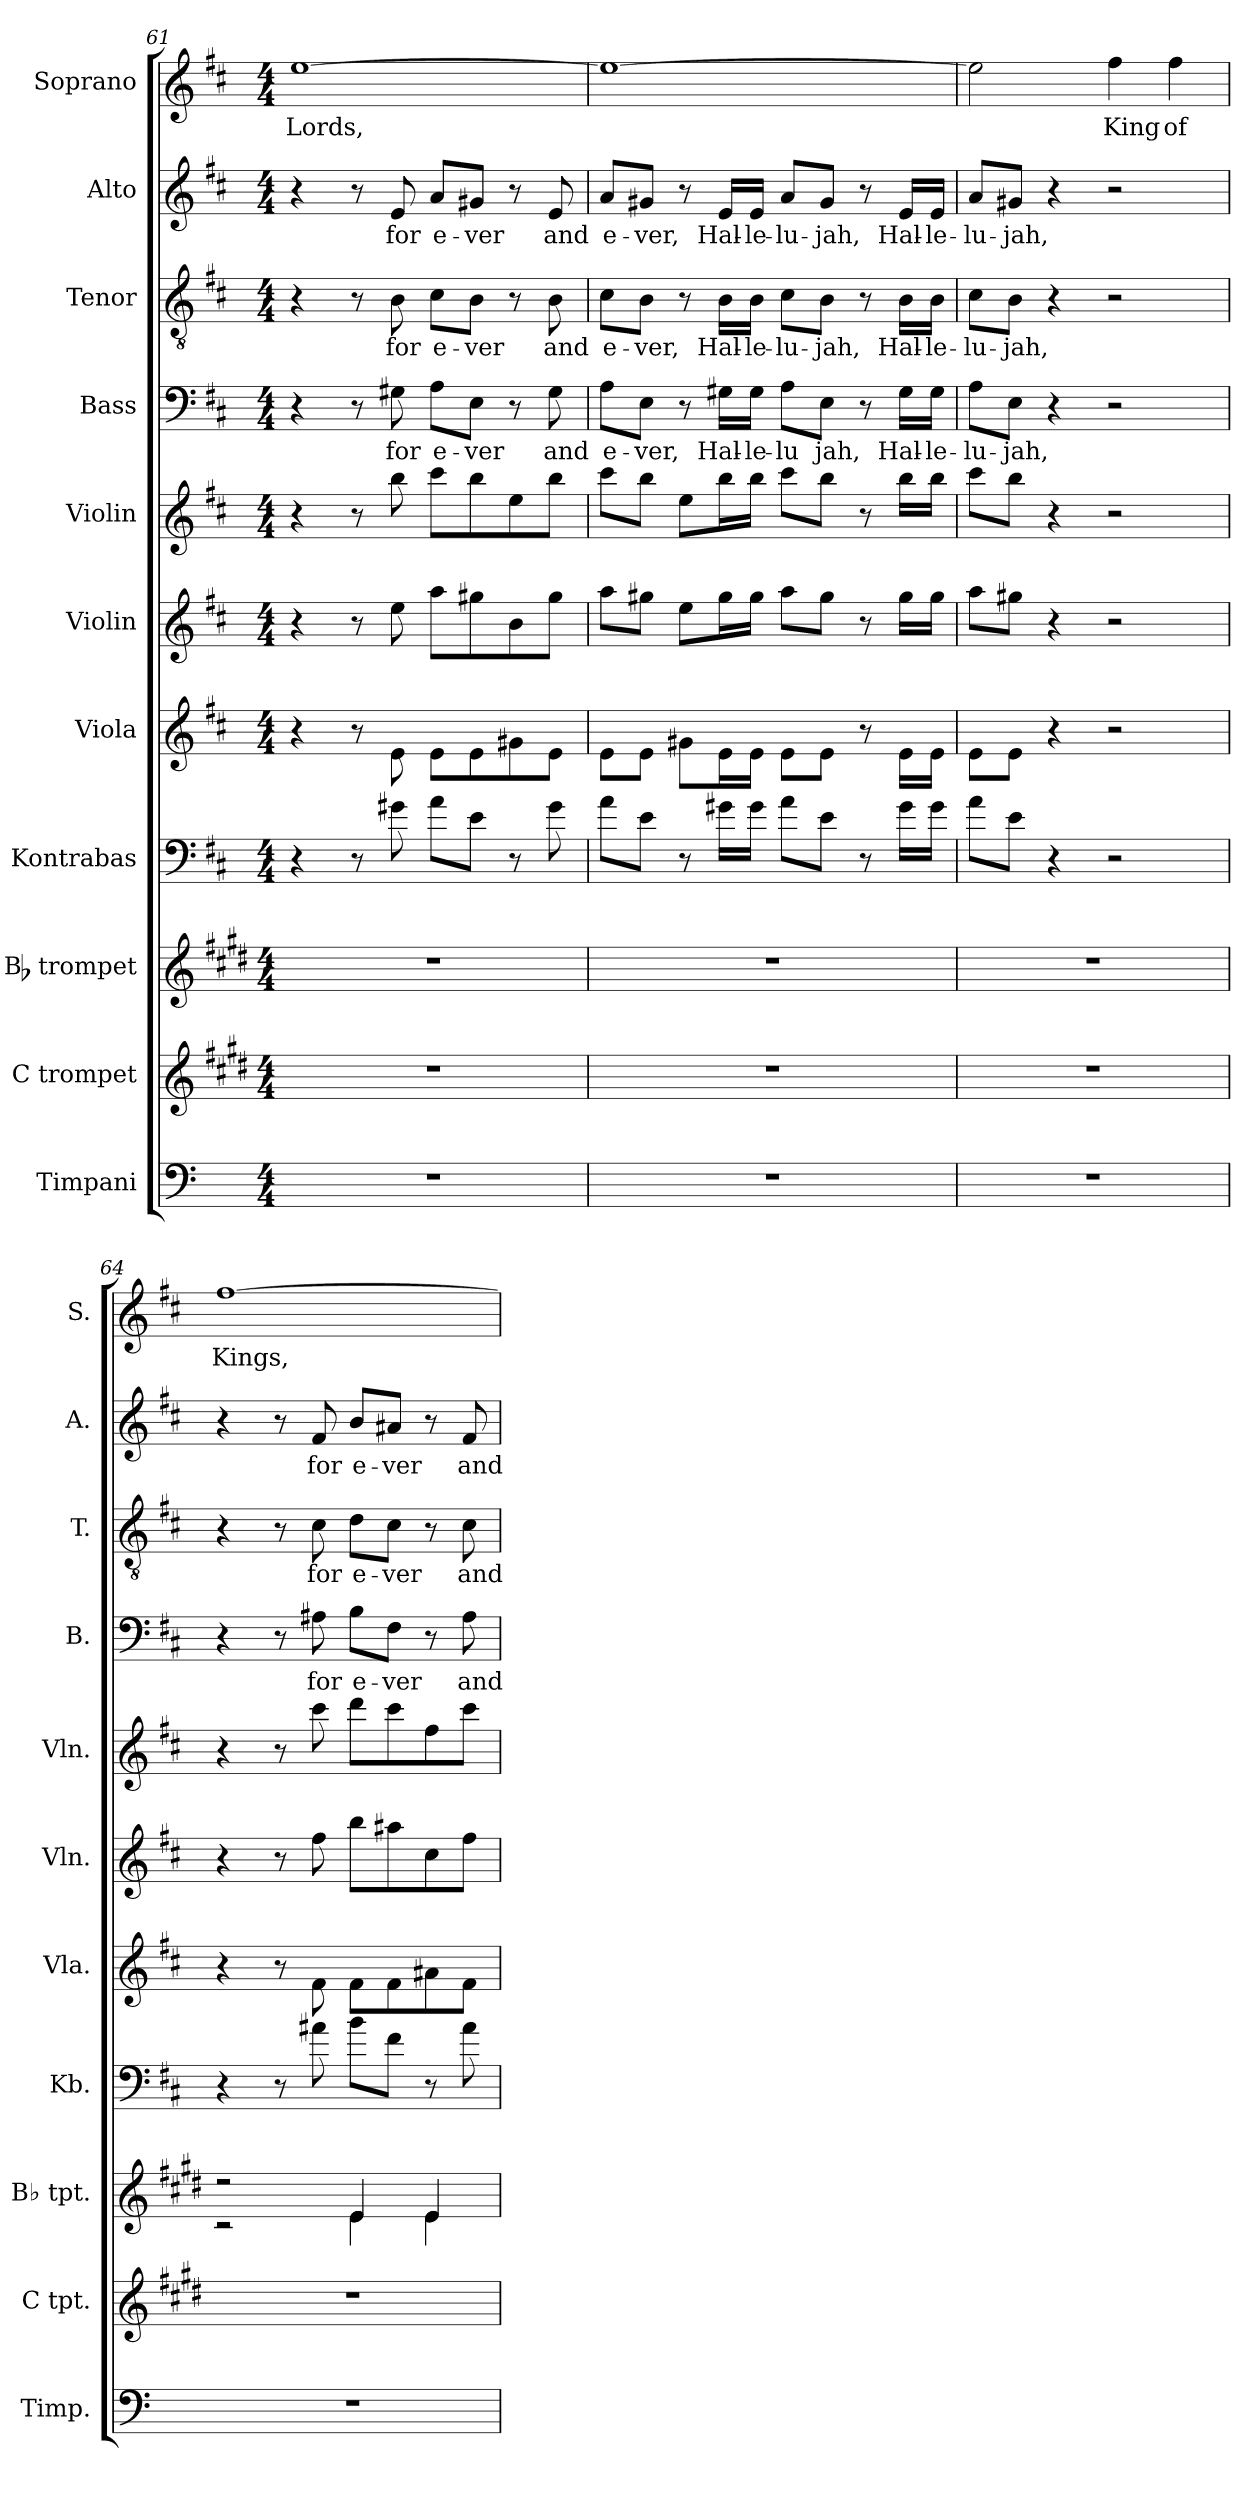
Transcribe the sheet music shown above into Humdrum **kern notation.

**kern	**kern	**kern	**kern	**kern	**kern	**kern	**kern	**text	**kern	**text	**kern	**text	**kern	**text
*part11	*part10	*part9	*part8	*part7	*part6	*part5	*part4	*part4	*part3	*part3	*part2	*part2	*part1	*part1
*staff11	*staff10	*staff9	*staff8	*staff7	*staff6	*staff5	*staff4	*staff4	*staff3	*staff3	*staff2	*staff2	*staff1	*staff1
*I"Timpani	*I"C trompet	*I"Bb trompet	*I"Kontrabas	*I"Viola	*I"Violin	*I"Violin	*I"Bass	*	*I"Tenor	*	*I"Alto	*	*I"Soprano	*
*I'Timp.	*I'C tpt.	*I'Bb tpt.	*I'Kb.	*I'Vla.	*I'Vln.	*I'Vln.	*I'B.	*	*I'T.	*	*I'A.	*	*I'S.	*
*clefF4	*clefG2	*clefG2	*clefF4	*clefG2	*clefG2	*clefG2	*clefF4	*	*clefGv2	*	*clefG2	*	*clefG2	*
*	*ITrd1c2	*ITrd1c2	*ITrd7c12	*	*	*	*	*	*	*	*	*	*	*
*k[]	*k[f#c#]	*k[f#c#]	*k[f#c#]	*k[f#c#]	*k[f#c#]	*k[f#c#]	*k[f#c#]	*	*k[f#c#]	*	*k[f#c#]	*	*k[f#c#]	*
*	*D:	*	*D:	*D:	*D:	*D:	*D:	*	*D:	*	*D:	*	*D:	*
*M4/4	*M4/4	*M4/4	*M4/4	*M4/4	*M4/4	*M4/4	*M4/4	*	*M4/4	*	*M4/4	*	*M4/4	*
=61	=61	=61	=61	=61	=61	=61	=61	=61	=61	=61	=61	=61	=61	=61
!	!	!	!	!	!	!	!	!	!	!	!	!	!	!LO:LY:b
1r	1r	1r	4r	4r	4r	4r	4r	.	4r	.	4r	.	[1ee	Lords,
.	.	.	8r	8r	8r	8r	8r	.	8r	.	8r	.	.	.
!	!	!	!	!	!	!	!	!LO:LY:b	!	!LO:LY:b	!	!LO:LY:b	!	!
.	.	.	8G#X\	8e\	8ee\	8bb\	8G#X\	for	8B\	for	8e/	for	.	.
!	!	!	!	!	!	!	!	!LO:LY:b	!	!LO:LY:b	!	!LO:LY:b	!	!
.	.	.	8A\L	8e\L	8aa\L	8ccc#\L	8A\L	e-	8c#\L	e-	8a/L	e-	.	.
!	!	!	!	!	!	!	!	!LO:LY:b	!	!LO:LY:b	!	!LO:LY:b	!	!
.	.	.	8E\J	8e\	8gg#X\	8bb\	8E\J	-ver	8B\J	-ver	8g#X/J	-ver	.	.
.	.	.	8r	8g#X\	8b\	8ee\	8r	.	8r	.	8r	.	.	.
!	!	!	!	!	!	!	!	!LO:LY:b	!	!LO:LY:b	!	!LO:LY:b	!	!
.	.	.	8G#\	8e\J	8gg#\J	8bb\J	8G#\	and	8B\	and	8e/	and	.	.
!!LO:PB:g=z
=62	=62	=62	=62	=62	=62	=62	=62	=62	=62	=62	=62	=62	=62	=62
!	!	!	!	!	!	!	!	!LO:LY:b	!	!LO:LY:b	!	!LO:LY:b	!	!
1r	1r	1r	8A\L	8e\L	8aa\L	8ccc#\L	8A\L	e-	8c#\L	e-	8a/L	e-	1ee_	.
!	!	!	!	!	!	!	!	!LO:LY:b	!	!LO:LY:b	!	!LO:LY:b	!	!
.	.	.	8E\J	8e\J	8gg#X\J	8bb\J	8E\J	-ver,	8B\J	-ver,	8g#X/J	-ver,	.	.
.	.	.	8r	8g#X\L	8ee\L	8ee\L	8r	.	8r	.	8r	.	.	.
!	!	!	!	!	!	!	!	!LO:LY:b	!	!LO:LY:b	!	!LO:LY:b	!	!
.	.	.	16G#X\LL	16e\L	16gg#\L	16bb\L	16G#X\LL	Hal-	16B\LL	Hal-	16e/LL	Hal-	.	.
!	!	!	!	!	!	!	!	!LO:LY:b	!	!LO:LY:b	!	!LO:LY:b	!	!
.	.	.	16G#\JJ	16e\JJ	16gg#\JJ	16bb\JJ	16G#\JJ	-le-	16B\JJ	-le-	16e/JJ	-le-	.	.
!	!	!	!	!	!	!	!	!LO:LY:b	!	!LO:LY:b	!	!LO:LY:b	!	!
.	.	.	8A\L	8e\L	8aa\L	8ccc#\L	8A\L	-lu	8c#\L	-lu-	8a/L	-lu-	.	.
!	!	!	!	!	!	!	!	!LO:LY:b	!	!LO:LY:b	!	!LO:LY:b	!	!
.	.	.	8E\J	8e\J	8gg#\J	8bb\J	8E\J	jah,	8B\J	-jah,	8g#/J	-jah,	.	.
.	.	.	8r	8r	8r	8r	8r	.	8r	.	8r	.	.	.
!	!	!	!	!	!	!	!	!LO:LY:b	!	!LO:LY:b	!	!LO:LY:b	!	!
.	.	.	16G#\LL	16e\LL	16gg#\LL	16bb\LL	16G#\LL	Hal-	16B\LL	Hal-	16e/LL	Hal-	.	.
!	!	!	!	!	!	!	!	!LO:LY:b	!	!LO:LY:b	!	!LO:LY:b	!	!
.	.	.	16G#\JJ	16e\JJ	16gg#\JJ	16bb\JJ	16G#\JJ	-le-	16B\JJ	-le-	16e/JJ	-le-	.	.
=63	=63	=63	=63	=63	=63	=63	=63	=63	=63	=63	=63	=63	=63	=63
!	!	!	!	!	!	!	!	!LO:LY:b	!	!LO:LY:b	!	!LO:LY:b	!	!
1r	1r	1r	8A\L	8e\L	8aa\L	8ccc#\L	8A\L	-lu-	8c#\L	-lu-	8a/L	-lu-	2ee\]	.
!	!	!	!	!	!	!	!	!LO:LY:b	!	!LO:LY:b	!	!LO:LY:b	!	!
.	.	.	8E\J	8e\J	8gg#X\J	8bb\J	8E\J	-jah,	8B\J	-jah,	8g#X/J	-jah,	.	.
.	.	.	4r	4r	4r	4r	4r	.	4r	.	4r	.	.	.
!	!	!	!	!	!	!	!	!	!	!	!	!	!	!LO:LY:b
.	.	.	2r	2r	2r	2r	2r	.	2r	.	2r	.	4ff#\	King
!	!	!	!	!	!	!	!	!	!	!	!	!	!	!LO:LY:b
.	.	.	.	.	.	.	.	.	.	.	.	.	4ff#\	of
=64	=64	=64	=64	=64	=64	=64	=64	=64	=64	=64	=64	=64	=64	=64
*	*	*^	*	*	*	*	*	*	*	*	*	*	*	*
!	!	!	!	!	!	!	!	!	!	!	!	!	!	!	!LO:LY:b
1r	1r	2r	2r	4r	4r	4r	4r	4r	.	4r	.	4r	.	[1ff#	Kings,
.	.	.	.	8r	8r	8r	8r	8r	.	8r	.	8r	.	.	.
!	!	!	!	!	!	!	!	!	!LO:LY:b	!	!LO:LY:b	!	!LO:LY:b	!	!
.	.	.	.	8A#X\	8f#\	8ff#\	8ccc#\	8A#X\	for	8c#\	for	8f#/	for	.	.
!	!	!	!	!	!	!	!	!	!LO:LY:b	!	!LO:LY:b	!	!LO:LY:b	!	!
.	.	4d/	4d\	8B\L	8f#\L	8bb\L	8ddd\L	8B\L	e-	8d\L	e-	8b/L	e-	.	.
!	!	!	!	!	!	!	!	!	!LO:LY:b	!	!LO:LY:b	!	!LO:LY:b	!	!
.	.	.	.	8F#\J	8f#\	8aa#X\	8ccc#\	8F#\J	-ver	8c#\J	-ver	8a#X/J	-ver	.	.
.	.	4d/	4d\	8r	8a#X\	8cc#\	8ff#\	8r	.	8r	.	8r	.	.	.
!	!	!	!	!	!	!	!	!	!LO:LY:b	!	!LO:LY:b	!	!LO:LY:b	!	!
.	.	.	.	8A#\	8f#\J	8ff#\J	8ccc#\J	8A#\	and	8c#\	and	8f#/	and	.	.
*	*	*v	*v	*	*	*	*	*	*	*	*	*	*	*	*
=	=	=	=	=	=	=	=	=	=	=	=	=	=	=
*-	*-	*-	*-	*-	*-	*-	*-	*-	*-	*-	*-	*-	*-	*-
